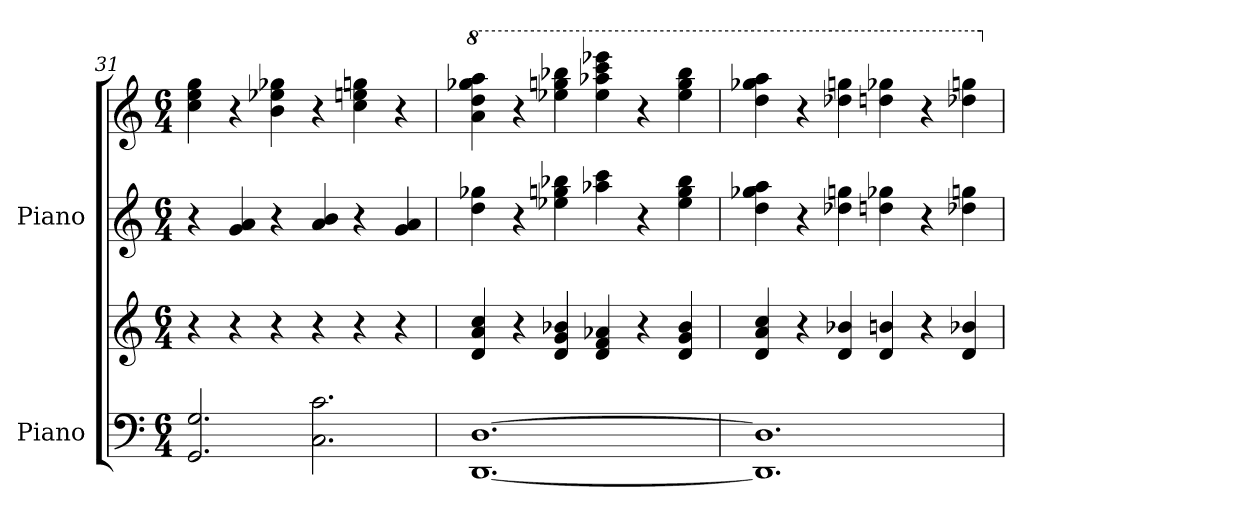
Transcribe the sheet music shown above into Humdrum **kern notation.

**kern	**kern	**kern	**kern
*part2	*part2	*part1	*part1
*staff4	*staff3	*staff2	*staff1
*I"Piano	*	*I"Piano	*
*I'Pno.	*	*I'Pno.	*
*clefF4	*clefG2	*clefG2	*clefG2
*k[]	*k[]	*k[]	*k[]
*M6/4	*M6/4	*M6/4	*M6/4
=31	=31	=31	=31
2.GG/ 2.G/	4r	4r	4cc\ 4ee\ 4gg\
.	4r	4g/ 4a/	4r
.	4r	4r	4b\ 4ee-X\ 4gg-X\
2.C\ 2.c\	4r	4a/ 4b/	4r
.	4r	4r	4cc\ 4een\ 4ggn\
.	4r	4g/ 4a/	4r
=32	=32	=32	=32
*	*	*	*8va
[1.DD [1.D	4d/ 4a/ 4cc/	4dd\ 4gg-X\	4aa\ 4ddd\ 4ggg-X\ 4aaa\
.	4r	4r	4r
.	4d/ 4g/ 4b-X/	4ee-X\ 4ggn\ 4bb-X\	4eee-X\ 4gggn\ 4bbb-X\
.	4d/ 4f/ 4a-X/	4aa-X\ 4ccc\	4eee-\ 4aaa-X\ 4cccc\ 4eeee-X\
.	4r	4r	4r
.	4d/ 4g/ 4b-/	4ee-\ 4gg\ 4bb-\	4eee-\ 4ggg\ 4bbb-\
=33	=33	=33	=33
1.DD] 1.D]	4d/ 4a/ 4cc/	4dd\ 4gg-X\ 4aa\	4ddd\ 4ggg-X\ 4aaa\
.	4r	4r	4r
.	4d/ 4b-X/	4dd-X\ 4ggn\	4ddd-X\ 4gggn\
.	4d/ 4bn/	4ddn\ 4gg-X\	4dddn\ 4ggg-X\
.	4r	4r	4r
.	4d/ 4b-X/	4dd-X\ 4ggn\	4ddd-X\ 4gggn\
*	*	*	*X8va
=	=	=	=
*-	*-	*-	*-
